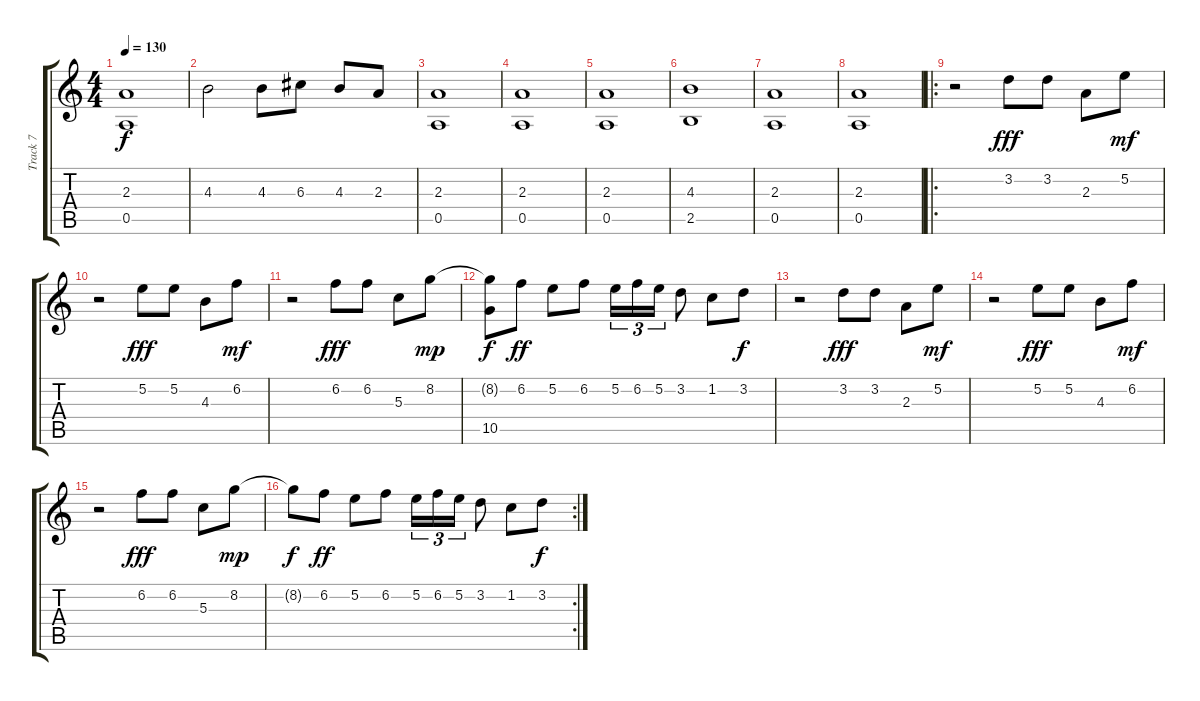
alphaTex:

\track ("Track 7" "Track 7") {instrument tremolostrings}
\staff {score tabs}
\tuning (E5 B4 G4 D4 A3 E3) {hide}
\ts (4 4)
\tempo 130
\clef g2
\ks c
(2.3 0.5).1{dy f} |
4.3.2 4.3.8 6.3.8 4.3.8 2.3.8 |
(2.3 0.5).1 |
(2.3 0.5).1 |
(2.3 0.5).1 |
(4.3 2.5).1 |
(2.3 0.5).1 |
(2.3 0.5).1 |
\ro
r.2{volume 16} 3.2.8{dy fff} 3.2.8 2.3.8 5.2.8{dy mf} |
r.2 5.2.8{dy fff} 5.2.8 4.3.8 6.2.8{dy mf} |
r.2 6.2.8{dy fff} 6.2.8 5.3.8 8.2.8{dy mp} |
(8.2{t} 10.5).8{dy f} 6.2.8{dy ff} 5.2.8 6.2.8 5.2.16{tu (3 2)} 6.2.16{tu (3 2)} 5.2.16{tu (3 2)} 3.2.8 1.2.8 3.2.8{dy f} |
r.2{volume 16} 3.2.8{dy fff} 3.2.8 2.3.8 5.2.8{dy mf} |
r.2 5.2.8{dy fff} 5.2.8 4.3.8 6.2.8{dy mf} |
r.2 6.2.8{dy fff} 6.2.8 5.3.8 8.2.8{dy mp} |
\rc 2
8.2{t}.8{dy f} 6.2.8{dy ff} 5.2.8 6.2.8 5.2.16{tu (3 2)} 6.2.16{tu (3 2)} 5.2.16{tu (3 2)} 3.2.8 1.2.8 3.2.8{dy f}
